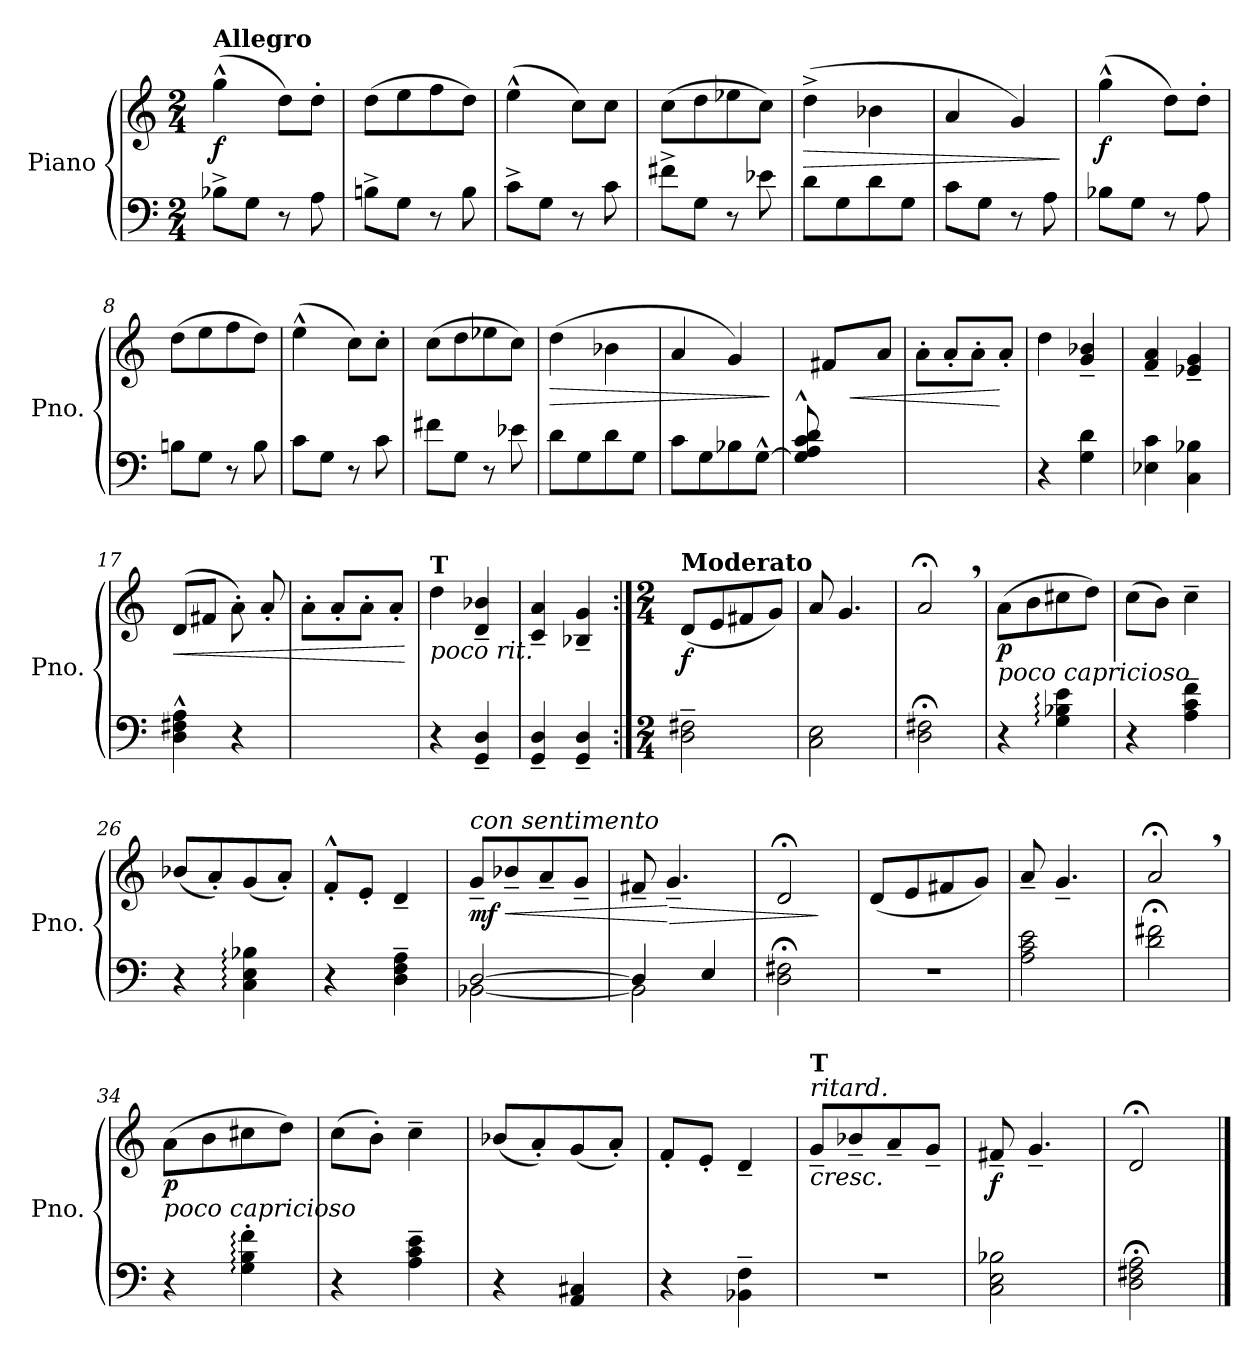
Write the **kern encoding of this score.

**kern	**kern	**dynam
*part1	*part1	*part1
*staff2	*staff1	*staff1/2
*I"Piano	*	*
*I'Pno.	*	*
*clefF4	*clefG2	*
*k[]	*k[]	*
*M2/4	*M2/4	*
=1	=1	=1
!	!LO:TX:a:B:t=Allegro	!
!	!	!LO:DY:b
8B-X^\L	(>4gg^^\	f
8G\J	.	.
8r	8dd\L)	.
8A\	8dd'\J	.
=2	=2	=2
8Bn^\L	(>8dd\L	.
8G\J	8ee\	.
8r	8ff\	.
8B\	8dd\J)	.
=3	=3	=3
8c^\L	(>4ee^^\	.
8G\J	.	.
8r	8cc\L)	.
8c\	8cc\J	.
=4	=4	=4
8f#X^\L	(>8cc\L	.
8G\J	8dd\	.
8r	8ee-X\	.
8e-X\	8cc\J)	.
=5	=5	=5
!	!	!LO:HP:b
8d\L	(>4dd^\	>
8G\	.	.
8d\	4b-X\	.
8G\J	.	.
=6	=6	=6
8c\L	4a/	.
8G\J	.	.
8r	4g/)	.
8A\	.	.
.	.	]
!!LO:LB:g=z
=7	=7	=7
!	!	!LO:DY:b
8B-X\L	(>4gg^^\	f
8G\J	.	.
8r	8dd\L)	.
8A\	8dd'\J	.
=8	=8	=8
8Bn\L	(>8dd\L	.
8G\J	8ee\	.
8r	8ff\	.
8B\	8dd\J)	.
=9	=9	=9
8c\L	(>4ee^^\	.
8G\J	.	.
8r	8cc\L)	.
8c\	8cc'\J	.
=10	=10	=10
8f#X\L	(>8cc\L	.
8G\J	8dd\	.
8r	8ee-X\	.
8e-X\	8cc\J)	.
=11	=11	=11
!	!	!LO:HP:b
8d\L	(>4dd\	>
8G\	.	.
8d\	4b-X\	.
8G\J	.	.
=12	=12	=12
8c\L	4a/	.
8G\	.	.
8B-X\	4g/)	.
[8G^^\J	.	.
.	.	]
=13	=13	=13
*	*^	*
(>8G/]^^ 8A/^^ 8c/^^ 8d/^^L	8ryy	4ryy	.
8ryy	8f#X/L	.	.
!	!	!	!LO:HP:b
8ryy	8rffyy	8a'\J)	<
8ryy	8a/J	8ryy	.
!!LO:LB:g=z	!!
=14	=14	=14	=14
8ryy	8rffyy	8a'\L	.
8rAyy	8a'/L	8ryy	.
8ryy	8rddyy	8a'\J	.
8ryy	8a'/J	8ryy	[
*	*v	*v	*
=15	=15	=15
4r	4dd\	.
4G\ 4d\	4g/~ 4b-X/~	.
=16	=16	=16
4E-X\ 4c\	4f/~ 4a/~	.
4C\ 4B-X\	4e-X/~ 4g/~	.
=17	=17	=17
!	!	!LO:HP:b
4D\^^ 4F#X\^^ 4A\^^	(>8d/L	<
.	8f#X/J	.
4r	8a'\)	.
.	8a'/	.
=18	=18	=18
*	*^	*
8ryy	8rffyy	8a'\L	.
8rAyy	8a'/L	8ryy	.
8ryy	8rddyy	8a'\J	.
8ryy	8a'/J	8ryy	.
*	*v	*v	*
.	.	[
=19	=19	=19
!	!LO:TX:b:i:t=poco rit.	!
!	!LO:TX:a:B:t=T	!
4r	4dd\	.
4GG/~ 4D/~	4d/~ 4b-X/~	.
=20	=20	=20
4GG/~ 4D/~	4c/~ 4a/~	.
4GG/~ 4D/~	4B-X/~ 4g/~	.
!!LO:LB:g=z
=21:|!	=21:|!	=21:|!
*M2/4	*M2/4	*
!	!LO:TX:a:B:t=Moderato	!
!	!	!LO:DY:b
2D\~ 2F#X\~	(<8d/L	f
.	8e/	.
.	8f#X/	.
.	8g/J)	.
=22	=22	=22
2C\ 2E\	8a/	.
.	4.g/	.
=23	=23	=23
2D\;< 2F#X\;<	2a;<,/	.
=24	=24	=24
!	!LO:TX:b:i:t=poco capricioso	!
!	!	!LO:DY:b
4r	(>8a\L	p
.	8b\	.
4G\: 4B-X\: 4e\:	8cc#X\	.
.	8dd\J)	.
=25	=25	=25
4r	(>8cc\L	.
.	8b\J)	.
4A\~ 4c\~ 4f\~	4cc~\	.
=26	=26	=26
4r	(<8b-X/L	.
.	8a'/)	.
4C\: 4E\: 4B-X\:	(<8g/	.
.	8a'/J)	.
=27	=27	=27
4r	8f'^^/L	.
.	8e'/J	.
4D\~ 4F\~ 4A\~	4d~/	.
=28	=28	=28
*^	*	*
!	!	!LO:TX:a:i:t=con sentimento	!
!	!	!	!LO:DY:b
[2D/	[2BB-X\	8g~/L	mf
!	!	!	!LO:HP:b
.	.	8b-X~/	<
.	.	8a~/	.
.	.	8g~/J	.
=29	=29	=29	=29
4D/]	2BB-\]	8f#X~/	.
!	!	!	!LO:HP:n=1:b
.	.	4.g~/	[ >
4E/	.	.	.
*v	*v	*	*
=30	=30	=30
2D\;< 2F#X\;<	2d;</	.
.	.	]
!!LO:LB:g=z
=31	=31	=31
2r	(<8d/L	.
!	!	!LO:DY:b
!	!	!LO:DY:n=1:b
.	8e/	other-dynamics f
.	8f#X/	.
.	8g/J)	.
=32	=32	=32
2A\ 2c\ 2e\	8a~/	.
.	4.g~/	.
=33	=33	=33
2d\;< 2f#X\;<	2a;<,/	.
=34	=34	=34
!	!LO:TX:b:i:t=poco capricioso	!
!	!	!LO:DY:b
4r	(>8a\L	p
.	8b\	.
4G\:' 4B\:' 4f\:'	8cc#X\	.
.	8dd\J)	.
=35	=35	=35
4r	(>8cc\L	.
.	8b'\J)	.
4A\~ 4c\~ 4e\~	4cc~\	.
=36	=36	=36
4r	(<8b-X/L	.
.	8a'/)	.
4AA/ 4C#X/	(<8g/	.
.	8a'/J)	.
=37	=37	=37
4r	8f'/L	.
.	8e'/J	.
4BB-X\~ 4F\~	4d~/	.
=38	=38	=38
!	!LO:TX:a:i:t=ritard.	!
!	!LO:TX:a:B:t=T	!
!	!LO:TX:b:i:t=cresc.	!
2r	8g~/L	.
.	8b-X~/	.
.	8a~/	.
.	8g~/J	.
=39	=39	=39
!	!	!LO:DY:b
2C\ 2E\ 2B-X\	8f#X~/	f
.	4.g~/	.
=40	=40	=40
2D\;< 2F#X\;< 2A\;<	2d;</	.
==	==	==
*-	*-	*-
